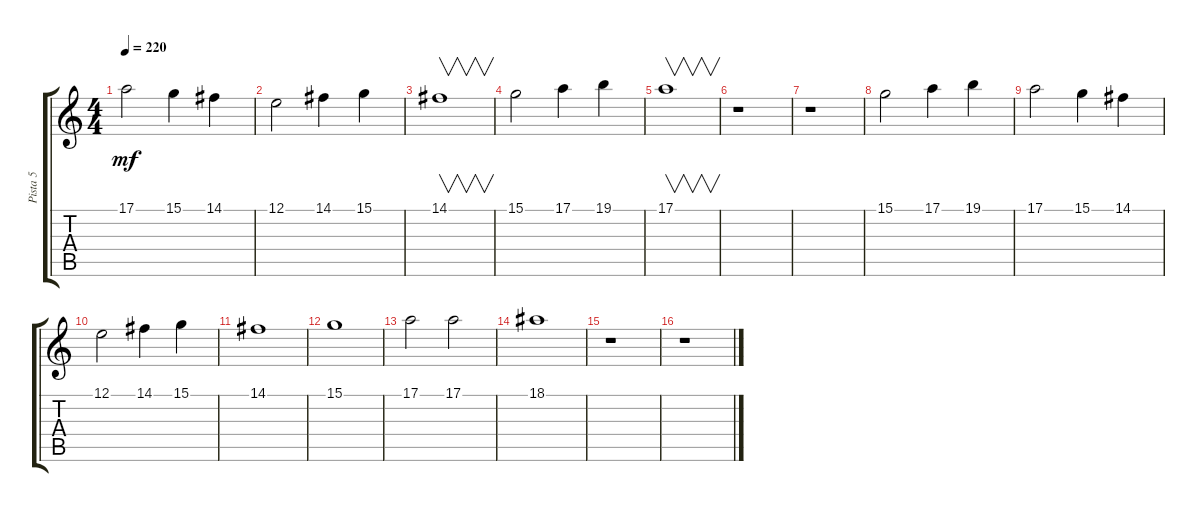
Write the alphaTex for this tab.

\track ("Pista 5" "Pista 5") {instrument pad1newage}
\staff {score tabs}
\tuning (E4 B3 G3 D3 A2 E2) {hide}
\ts (4 4)
\tempo 220
\clef g2
\ks c
17.1.2{dy mf} 15.1.4 14.1.4 |
12.1.2{instrument trumpet} 14.1.4 15.1.4 |
14.1.1{v} |
15.1.2{instrument trumpet} 17.1.4 19.1.4 |
17.1.1{v} |
r.1 |
r.1 |
15.1.2{instrument trumpet} 17.1.4 19.1.4 |
17.1.2 15.1.4 14.1.4 |
12.1.2{instrument trumpet} 14.1.4 15.1.4 |
14.1.1 |
15.1.1{instrument trumpet} |
17.1.2 17.1.2 |
18.1.1 |
r.1 |
r.1
